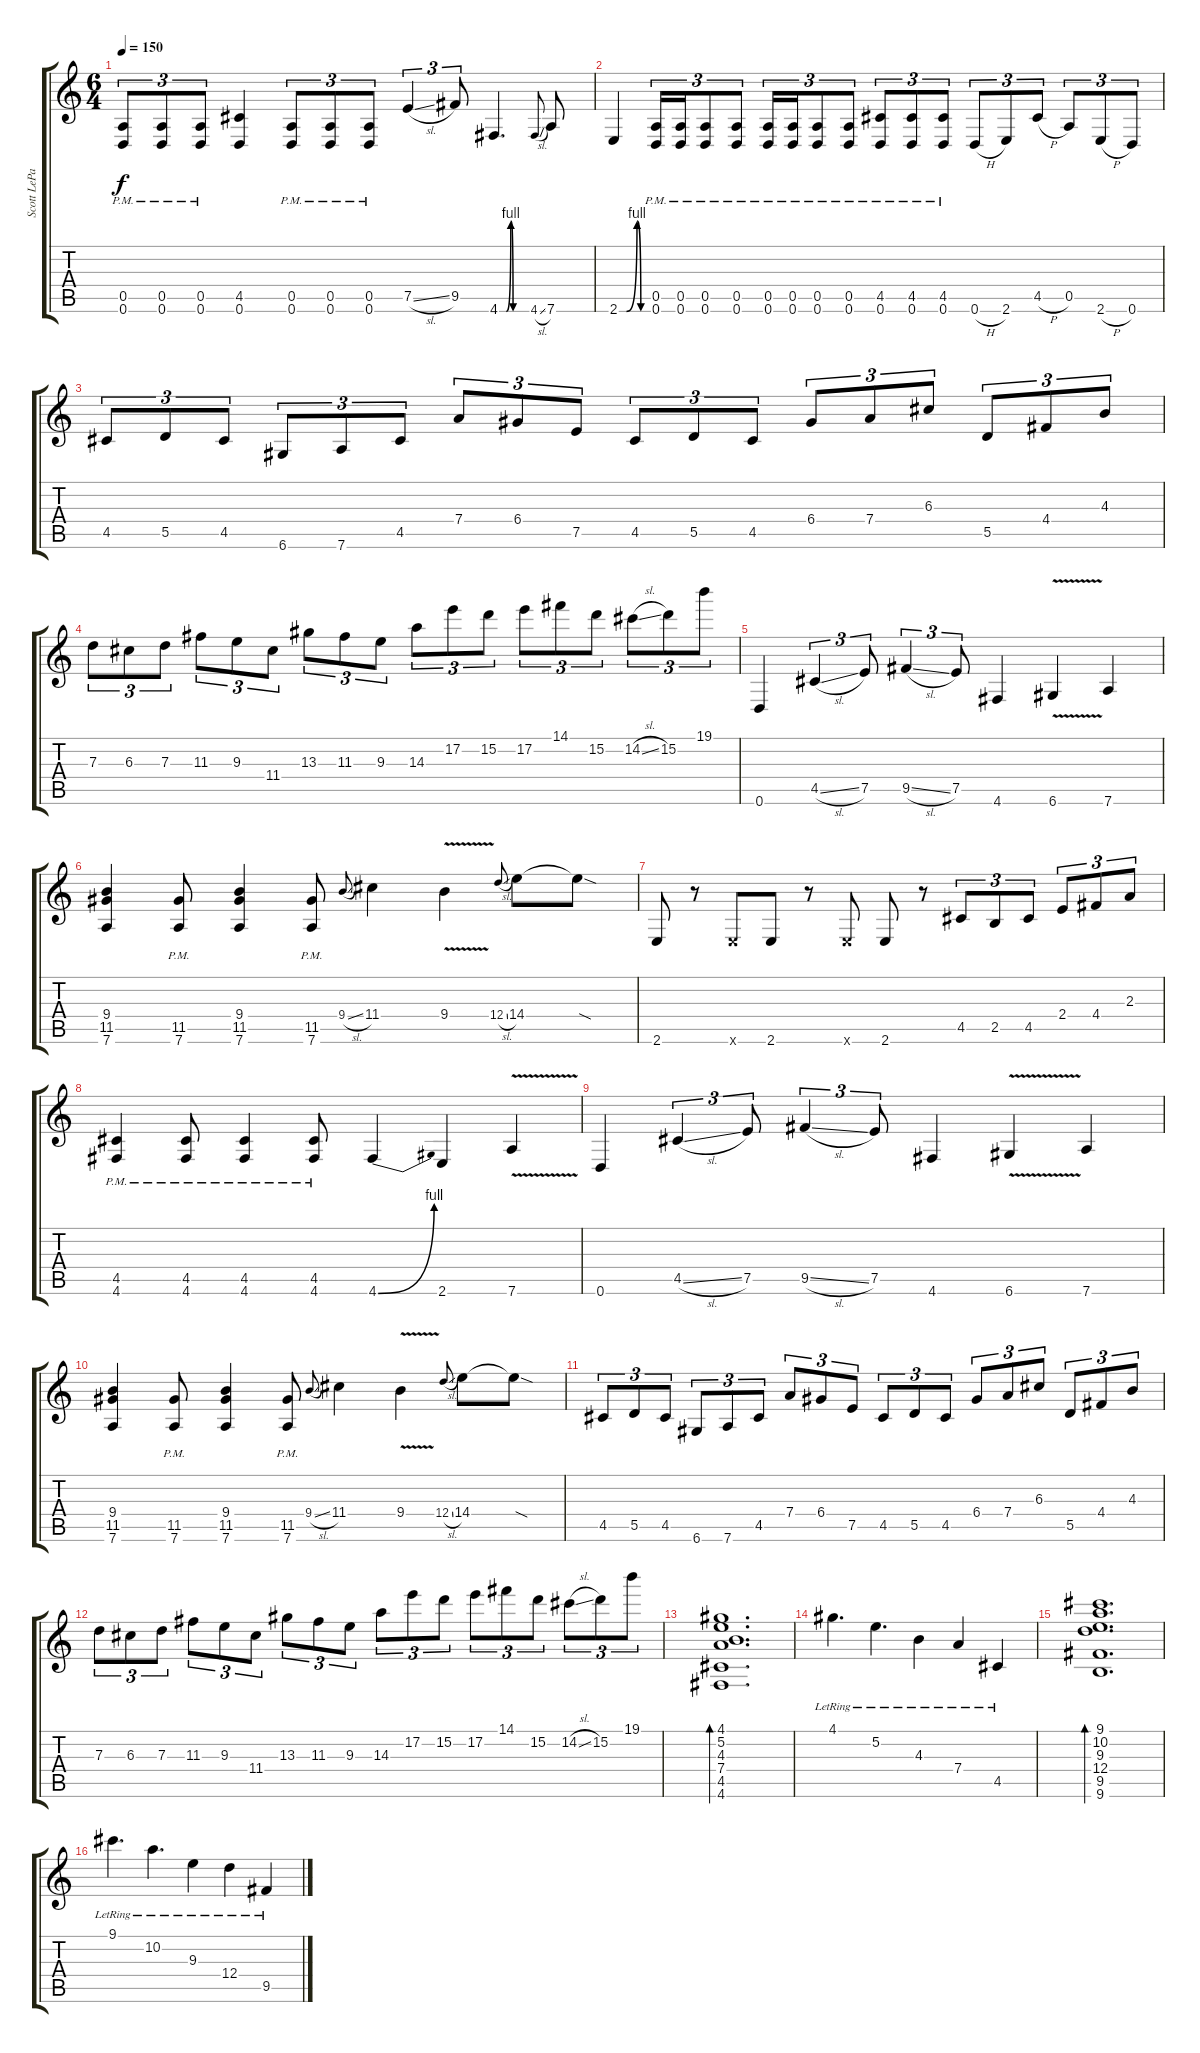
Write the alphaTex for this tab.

\track ("Scott LePage (Rhythm)" "Scott LePa") {instrument distortionguitar}
\staff {score tabs}
\tuning (E4 B3 G3 D3 A2 D2) {hide}
\ts (6 4)
\tempo 150
\clef g2
\ks c
(0.5{pm} 0.6{pm}).8{tu (3 2) dy f} (0.5{pm} 0.6{pm}).8{tu (3 2)} (0.5{pm} 0.6{pm}).8{tu (3 2)} (4.5 0.6).4 (0.5{pm} 0.6{pm}).8{tu (3 2)} (0.5{pm} 0.6{pm}).8{tu (3 2)} (0.5{pm} 0.6{pm}).8{tu (3 2)} 7.5{sl}.4{tu (3 2)} 9.5.8{tu (3 2)} 4.6{be (custom 0 0 15 0 25 4 30 0 60 0)}.4{d} 4.6{sl}.8{gr onbeat} 7.6.8 |
2.6{be (custom 0 0 15 0 37 4 45 0 60 0)}.4 (0.5{pm} 0.6{pm}).16{tu (3 2)} (0.5{pm} 0.6{pm}).16{tu (3 2)} (0.5{pm} 0.6{pm}).8{tu (3 2)} (0.5{pm} 0.6{pm}).8{tu (3 2)} (0.5{pm} 0.6{pm}).16{tu (3 2)} (0.5{pm} 0.6{pm}).16{tu (3 2)} (0.5{pm} 0.6{pm}).8{tu (3 2)} (0.5{pm} 0.6{pm}).8{tu (3 2)} (4.5{pm} 0.6{pm}).8{tu (3 2)} (4.5{pm} 0.6{pm}).8{tu (3 2)} (4.5{pm} 0.6{pm}).8{tu (3 2)} 0.6{h}.8{tu (3 2)} 2.6.8{tu (3 2)} 4.5{h}.8{tu (3 2)} 0.5.8{tu (3 2)} 2.6{h}.8{tu (3 2)} 0.6.8{tu (3 2)} |
4.5.8{tu (3 2)} 5.5.8{tu (3 2)} 4.5.8{tu (3 2)} 6.6.8{tu (3 2)} 7.6.8{tu (3 2)} 4.5.8{tu (3 2)} 7.4.8{tu (3 2)} 6.4.8{tu (3 2)} 7.5.8{tu (3 2)} 4.5.8{tu (3 2)} 5.5.8{tu (3 2)} 4.5.8{tu (3 2)} 6.4.8{tu (3 2)} 7.4.8{tu (3 2)} 6.3.8{tu (3 2)} 5.5.8{tu (3 2)} 4.4.8{tu (3 2)} 4.3.8{tu (3 2)} |
7.3.8{tu (3 2)} 6.3.8{tu (3 2)} 7.3.8{tu (3 2)} 11.3.8{tu (3 2)} 9.3.8{tu (3 2)} 11.4.8{tu (3 2)} 13.3.8{tu (3 2)} 11.3.8{tu (3 2)} 9.3.8{tu (3 2)} 14.3.8{tu (3 2)} 17.2.8{tu (3 2)} 15.2.8{tu (3 2)} 17.2.8{tu (3 2)} 14.1.8{tu (3 2)} 15.2.8{tu (3 2)} 14.2{sl}.8{tu (3 2)} 15.2.8{tu (3 2)} 19.1.8{tu (3 2)} |
0.6.4 4.5{sl}.4{tu (3 2)} 7.5.8{tu (3 2)} 9.5{sl}.4{tu (3 2)} 7.5.8{tu (3 2)} 4.6.4 6.6{v}.4 7.6.4 |
(9.4 11.5 7.6).4 (11.5{pm} 7.6{pm}).8 (9.4 11.5 7.6).4 (11.5{pm} 7.6{pm}).8 9.4{sl}.8{gr onbeat} 11.4.4 9.4{v}.4 12.4{sl}.8{gr onbeat} 14.4.8 14.4{sod t}.8 |
2.6.8 r.8 2.6{x}.8 2.6.8 r.8 2.6{x}.8 2.6.8 r.8 4.5.8{tu (3 2)} 2.5.8{tu (3 2)} 4.5.8{tu (3 2)} 2.4.8{tu (3 2)} 4.4.8{tu (3 2)} 2.3.8{tu (3 2)} |
(4.5{pm} 4.6{pm}).4 (4.5{pm} 4.6{pm}).8 (4.5{pm} 4.6{pm}).4 (4.5{pm} 4.6{pm}).8 4.6{be (bend 0 0 60 4)}.4 2.6.4 7.6{v}.4 |
0.6.4 4.5{sl}.4{tu (3 2)} 7.5.8{tu (3 2)} 9.5{sl}.4{tu (3 2)} 7.5.8{tu (3 2)} 4.6.4 6.6{v}.4 7.6.4 |
(9.4 11.5 7.6).4 (11.5{pm} 7.6{pm}).8 (9.4 11.5 7.6).4 (11.5{pm} 7.6{pm}).8 9.4{sl}.8{gr onbeat} 11.4.4 9.4{v}.4 12.4{sl}.8{gr onbeat} 14.4.8 14.4{sod t}.8 |
4.5.8{tu (3 2)} 5.5.8{tu (3 2)} 4.5.8{tu (3 2)} 6.6.8{tu (3 2)} 7.6.8{tu (3 2)} 4.5.8{tu (3 2)} 7.4.8{tu (3 2)} 6.4.8{tu (3 2)} 7.5.8{tu (3 2)} 4.5.8{tu (3 2)} 5.5.8{tu (3 2)} 4.5.8{tu (3 2)} 6.4.8{tu (3 2)} 7.4.8{tu (3 2)} 6.3.8{tu (3 2)} 5.5.8{tu (3 2)} 4.4.8{tu (3 2)} 4.3.8{tu (3 2)} |
7.3.8{tu (3 2)} 6.3.8{tu (3 2)} 7.3.8{tu (3 2)} 11.3.8{tu (3 2)} 9.3.8{tu (3 2)} 11.4.8{tu (3 2)} 13.3.8{tu (3 2)} 11.3.8{tu (3 2)} 9.3.8{tu (3 2)} 14.3.8{tu (3 2)} 17.2.8{tu (3 2)} 15.2.8{tu (3 2)} 17.2.8{tu (3 2)} 14.1.8{tu (3 2)} 15.2.8{tu (3 2)} 14.2{sl}.8{tu (3 2)} 15.2.8{tu (3 2)} 19.1.8{tu (3 2)} |
(4.1 5.2 4.3 7.4 4.5 4.6).1{d bd 480 volume 10} |
4.1{lr}.4{d} 5.2{lr}.4{d} 4.3{lr}.4 7.4{lr}.4 4.5{lr}.4 |
(9.1 10.2 9.3 12.4 9.5 9.6).1{d bd 480} |
9.1{lr}.4{d} 10.2{lr}.4{d} 9.3{lr}.4 12.4{lr}.4 9.5{lr}.4
